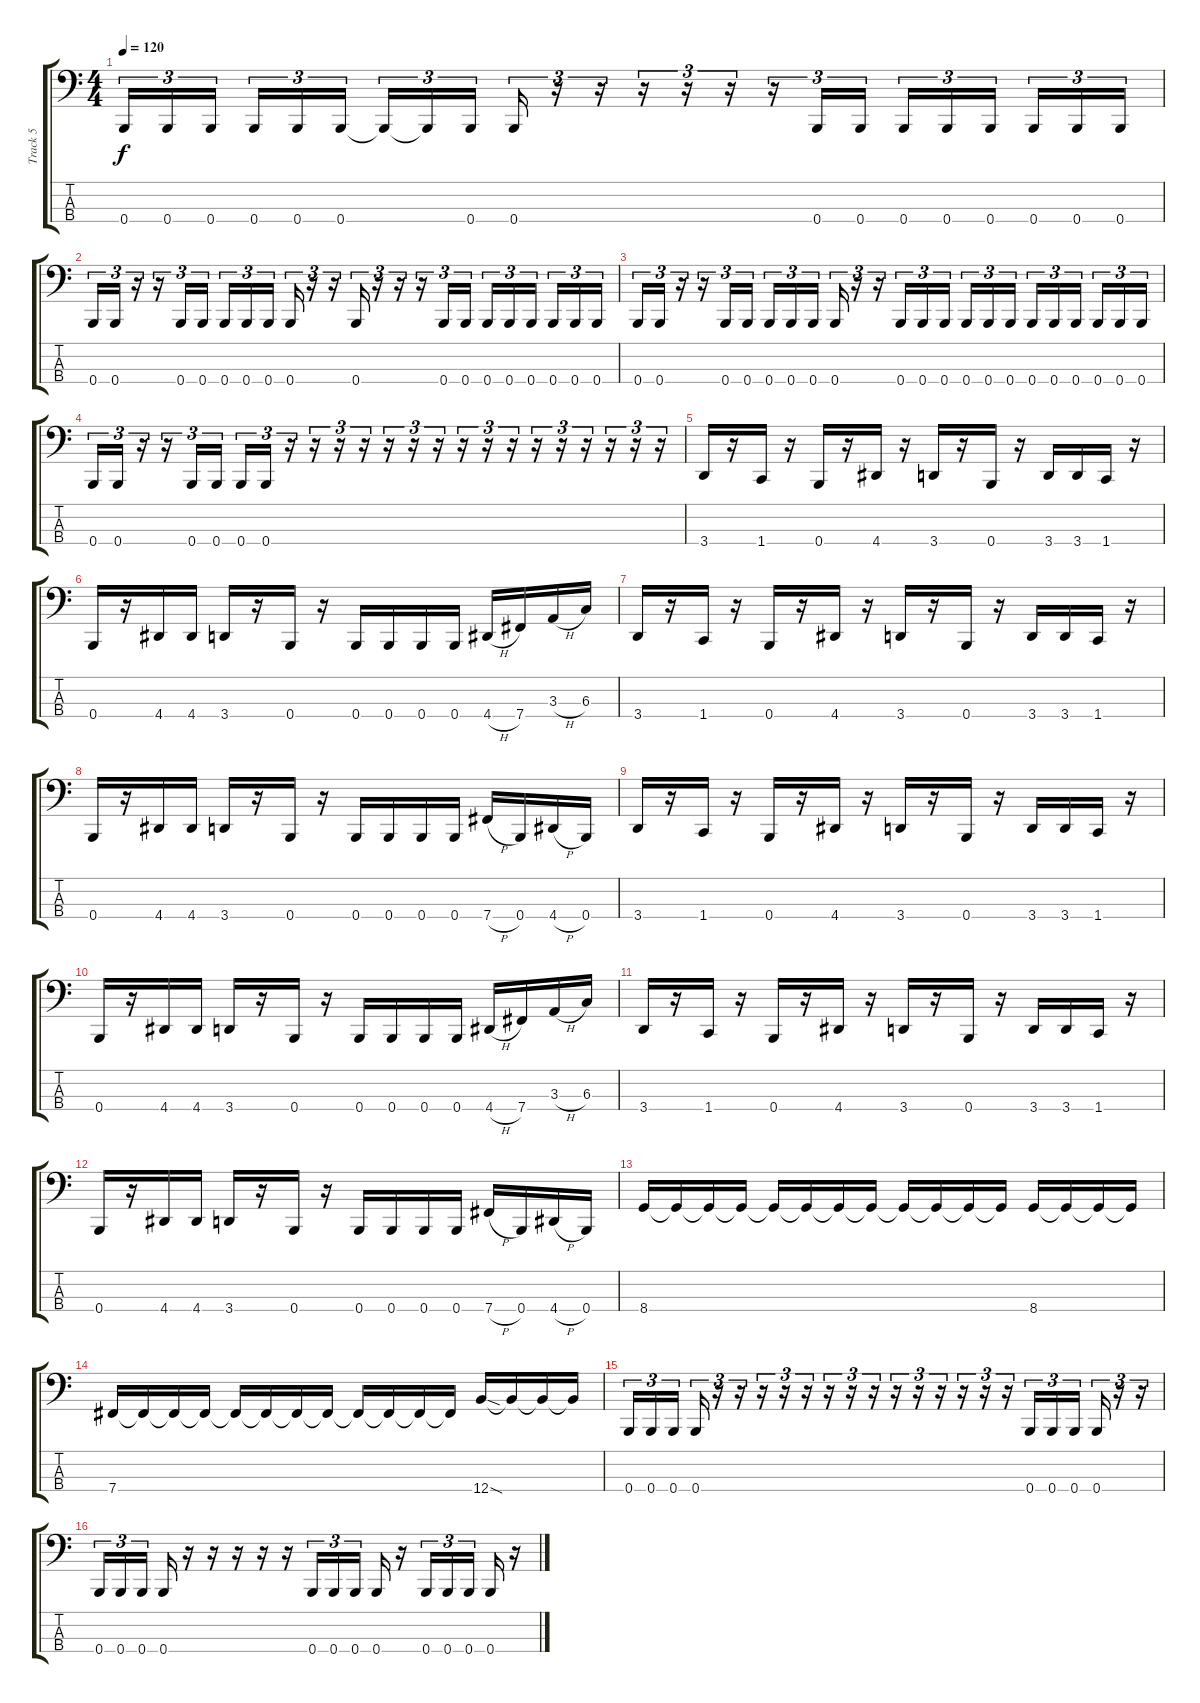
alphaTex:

\track ("Track 5" "Track 5") {instrument electricbassfinger}
\staff {score tabs}
\tuning (E2 B1 Gb1 B0) {hide}
\ts (4 4)
\tempo 120
\clef f4
\ks c
0.4.16{tu (3 2) dy f} 0.4.16{tu (3 2)} 0.4.16{tu (3 2)} 0.4.16{tu (3 2)} 0.4.16{tu (3 2)} 0.4.16{tu (3 2)} 0.4{t}.16{tu (3 2)} 0.4{t}.16{tu (3 2)} 0.4.16{tu (3 2)} 0.4.16{tu (3 2)} r.16{tu (3 2)} r.16{tu (3 2)} r.16{tu (3 2)} r.16{tu (3 2)} r.16{tu (3 2)} r.16{tu (3 2)} 0.4.16{tu (3 2)} 0.4.16{tu (3 2)} 0.4.16{tu (3 2)} 0.4.16{tu (3 2)} 0.4.16{tu (3 2)} 0.4.16{tu (3 2)} 0.4.16{tu (3 2)} 0.4.16{tu (3 2)} |
0.4.16{tu (3 2)} 0.4.16{tu (3 2)} r.16{tu (3 2)} r.16{tu (3 2)} 0.4.16{tu (3 2)} 0.4.16{tu (3 2)} 0.4.16{tu (3 2)} 0.4.16{tu (3 2)} 0.4.16{tu (3 2)} 0.4.16{tu (3 2)} r.16{tu (3 2)} r.16{tu (3 2)} 0.4.16{tu (3 2)} r.16{tu (3 2)} r.16{tu (3 2)} r.16{tu (3 2)} 0.4.16{tu (3 2)} 0.4.16{tu (3 2)} 0.4.16{tu (3 2)} 0.4.16{tu (3 2)} 0.4.16{tu (3 2)} 0.4.16{tu (3 2)} 0.4.16{tu (3 2)} 0.4.16{tu (3 2)} |
0.4.16{tu (3 2)} 0.4.16{tu (3 2)} r.16{tu (3 2)} r.16{tu (3 2)} 0.4.16{tu (3 2)} 0.4.16{tu (3 2)} 0.4.16{tu (3 2)} 0.4.16{tu (3 2)} 0.4.16{tu (3 2)} 0.4.16{tu (3 2)} r.16{tu (3 2)} r.16{tu (3 2)} 0.4.16{tu (3 2)} 0.4.16{tu (3 2)} 0.4.16{tu (3 2)} 0.4.16{tu (3 2)} 0.4.16{tu (3 2)} 0.4.16{tu (3 2)} 0.4.16{tu (3 2)} 0.4.16{tu (3 2)} 0.4.16{tu (3 2)} 0.4.16{tu (3 2)} 0.4.16{tu (3 2)} 0.4.16{tu (3 2)} |
0.4.16{tu (3 2)} 0.4.16{tu (3 2)} r.16{tu (3 2)} r.16{tu (3 2)} 0.4.16{tu (3 2)} 0.4.16{tu (3 2)} 0.4.16{tu (3 2)} 0.4.16{tu (3 2)} r.16{tu (3 2)} r.16{tu (3 2)} r.16{tu (3 2)} r.16{tu (3 2)} r.16{tu (3 2)} r.16{tu (3 2)} r.16{tu (3 2)} r.16{tu (3 2)} r.16{tu (3 2)} r.16{tu (3 2)} r.16{tu (3 2)} r.16{tu (3 2)} r.16{tu (3 2)} r.16{tu (3 2)} r.16{tu (3 2)} r.16{tu (3 2)} |
3.4.16 r.16 1.4.16 r.16 0.4.16 r.16 4.4.16 r.16 3.4.16 r.16 0.4.16 r.16 3.4.16 3.4.16 1.4.16 r.16 |
0.4.16 r.16 4.4.16 4.4.16 3.4.16 r.16 0.4.16 r.16 0.4.16 0.4.16 0.4.16 0.4.16 4.4{h}.16 7.4.16 3.3{h}.16 6.3.16 |
3.4.16 r.16 1.4.16 r.16 0.4.16 r.16 4.4.16 r.16 3.4.16 r.16 0.4.16 r.16 3.4.16 3.4.16 1.4.16 r.16 |
0.4.16 r.16 4.4.16 4.4.16 3.4.16 r.16 0.4.16 r.16 0.4.16 0.4.16 0.4.16 0.4.16 7.4{h}.16 0.4.16 4.4{h}.16 0.4.16 |
3.4.16 r.16 1.4.16 r.16 0.4.16 r.16 4.4.16 r.16 3.4.16 r.16 0.4.16 r.16 3.4.16 3.4.16 1.4.16 r.16 |
0.4.16 r.16 4.4.16 4.4.16 3.4.16 r.16 0.4.16 r.16 0.4.16 0.4.16 0.4.16 0.4.16 4.4{h}.16 7.4.16 3.3{h}.16 6.3.16 |
3.4.16 r.16 1.4.16 r.16 0.4.16 r.16 4.4.16 r.16 3.4.16 r.16 0.4.16 r.16 3.4.16 3.4.16 1.4.16 r.16 |
0.4.16 r.16 4.4.16 4.4.16 3.4.16 r.16 0.4.16 r.16 0.4.16 0.4.16 0.4.16 0.4.16 7.4{h}.16 0.4.16 4.4{h}.16 0.4.16 |
8.4.16 8.4{t}.16 8.4{t}.16 8.4{t}.16 8.4{t}.16 8.4{t}.16 8.4{t}.16 8.4{t}.16 8.4{t}.16 8.4{t}.16 8.4{t}.16 8.4{t}.16 8.4.16 8.4{t}.16 8.4{t}.16 8.4{t}.16 |
7.4.16 7.4{t}.16 7.4{t}.16 7.4{t}.16 7.4{t}.16 7.4{t}.16 7.4{t}.16 7.4{t}.16 7.4{t}.16 7.4{t}.16 7.4{t}.16 7.4{t}.16 12.4{sod}.16 12.4{t}.16 12.4{t}.16 12.4{t}.16 |
0.4.16{tu (3 2)} 0.4.16{tu (3 2)} 0.4.16{tu (3 2)} 0.4.16{tu (3 2)} r.16{tu (3 2)} r.16{tu (3 2)} r.16{tu (3 2)} r.16{tu (3 2)} r.16{tu (3 2)} r.16{tu (3 2)} r.16{tu (3 2)} r.16{tu (3 2)} r.16{tu (3 2)} r.16{tu (3 2)} r.16{tu (3 2)} r.16{tu (3 2)} r.16{tu (3 2)} r.16{tu (3 2)} 0.4.16{tu (3 2)} 0.4.16{tu (3 2)} 0.4.16{tu (3 2)} 0.4.16{tu (3 2)} r.16{tu (3 2)} r.16{tu (3 2)} |
0.4.16{tu (3 2)} 0.4.16{tu (3 2)} 0.4.16{tu (3 2)} 0.4.16 r.16 r.16 r.16 r.16 r.16 0.4.16{tu (3 2)} 0.4.16{tu (3 2)} 0.4.16{tu (3 2)} 0.4.16 r.16 0.4.16{tu (3 2)} 0.4.16{tu (3 2)} 0.4.16{tu (3 2)} 0.4.16 r.16
